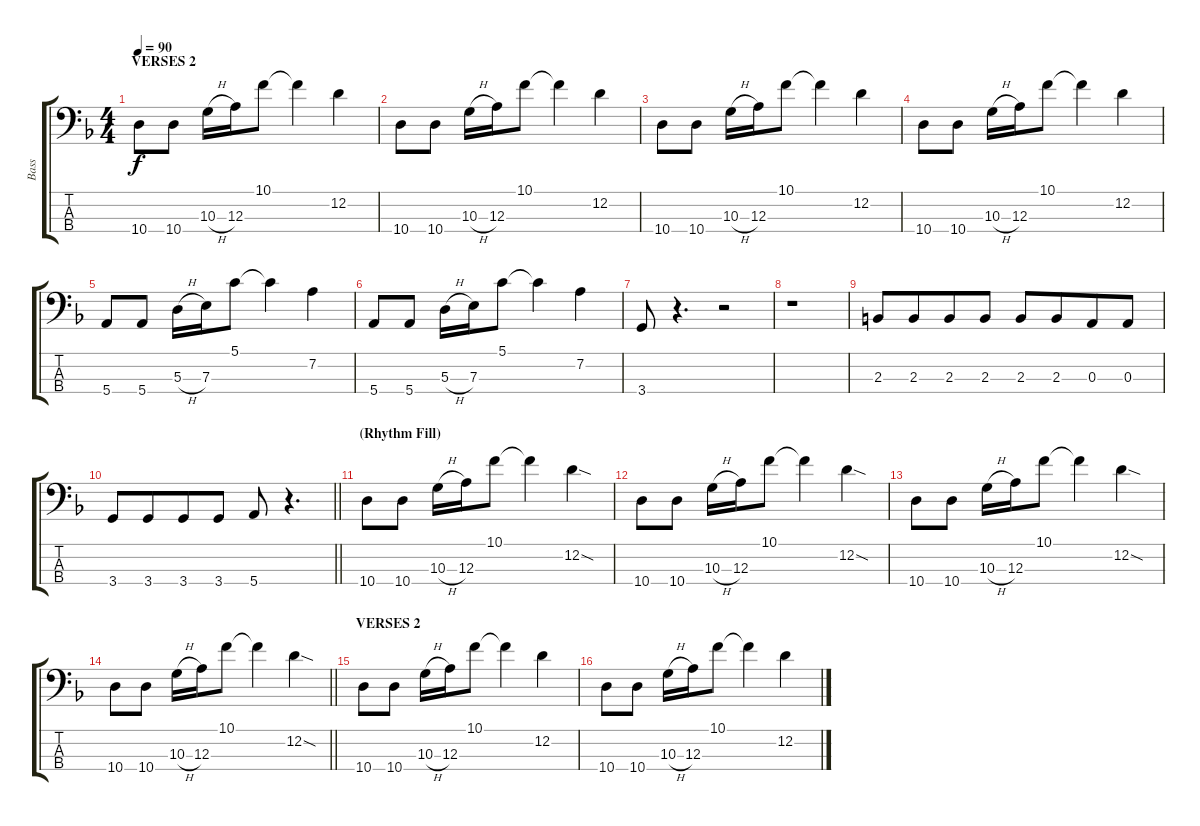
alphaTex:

\track ("Bass" "Bass") {instrument electricbassfinger}
\staff {score tabs}
\tuning (G2 D2 A1 E1) {hide}
\ts (4 4)
\section ("" "VERSES 2")
\tempo 90
\clef f4
\ks dminor
10.4.8{dy f} 10.4.8 10.3{h}.16 12.3.16 10.1.8 10.1{t}.4 12.2.4 |
10.4.8 10.4.8 10.3{h}.16 12.3.16 10.1.8 10.1{t}.4 12.2.4 |
10.4.8 10.4.8 10.3{h}.16 12.3.16 10.1.8 10.1{t}.4 12.2.4 |
10.4.8 10.4.8 10.3{h}.16 12.3.16 10.1.8 10.1{t}.4 12.2.4 |
5.4.8 5.4.8 5.3{h}.16 7.3.16 5.1.8 5.1{t}.4 7.2.4 |
5.4.8 5.4.8 5.3{h}.16 7.3.16 5.1.8 5.1{t}.4 7.2.4 |
3.4.8 r.4{d} r.2 |
r.1 |
2.3.8 2.3.8{beam merge} 2.3.8 2.3.8 2.3.8 2.3.8{beam merge} 0.3.8 0.3.8 |
\barLineRight lightlight
3.4.8 3.4.8{beam merge} 3.4.8 3.4.8 5.4.8 r.4{d} |
\section ("" "(Rhythm Fill)")
10.4.8 10.4.8 10.3{h}.16 12.3.16 10.1.8 10.1{t}.4 12.2{sod}.4 |
10.4.8 10.4.8 10.3{h}.16 12.3.16 10.1.8 10.1{t}.4 12.2{sod}.4 |
10.4.8 10.4.8 10.3{h}.16 12.3.16 10.1.8 10.1{t}.4 12.2{sod}.4 |
\barLineRight lightlight
10.4.8 10.4.8 10.3{h}.16 12.3.16 10.1.8 10.1{t}.4 12.2{sod}.4 |
\section ("" "VERSES 2")
10.4.8 10.4.8 10.3{h}.16 12.3.16 10.1.8 10.1{t}.4 12.2.4 |
10.4.8 10.4.8 10.3{h}.16 12.3.16 10.1.8 10.1{t}.4 12.2.4
